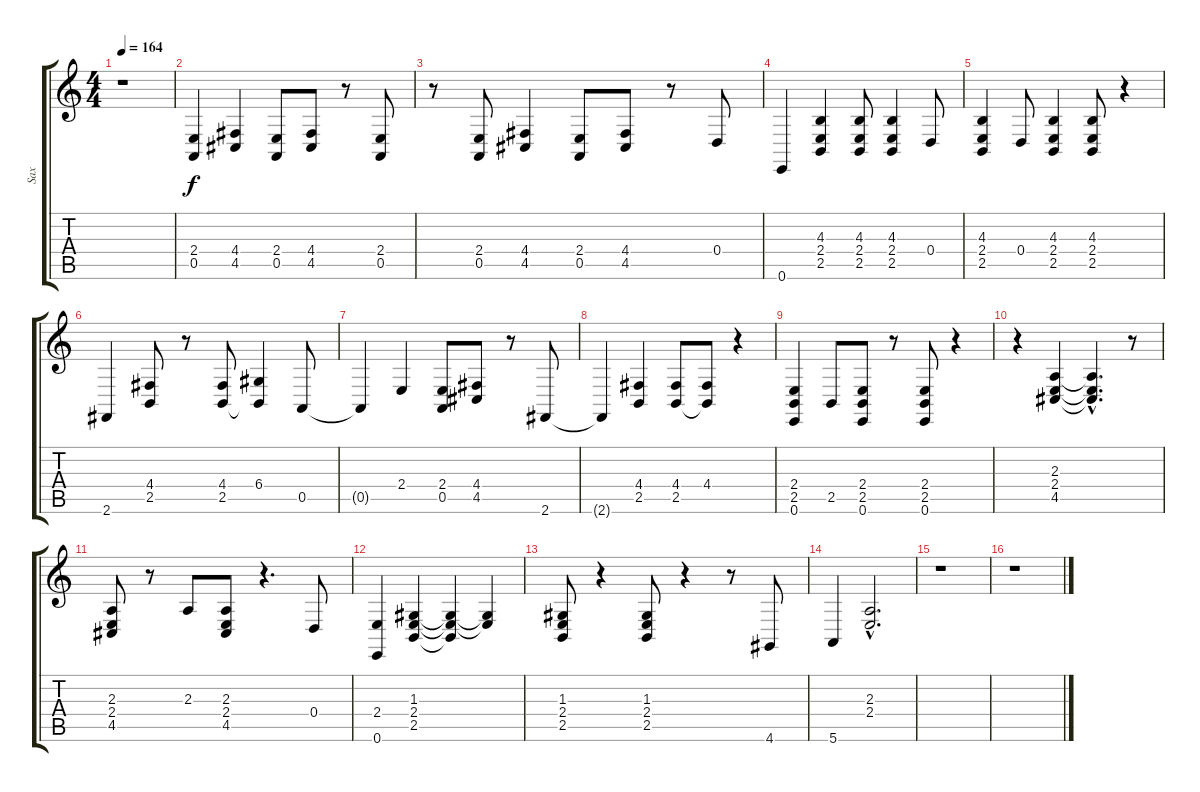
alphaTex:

\track ("Sax" "Sax") {instrument baritonesax}
\staff {score tabs}
\tuning (E4 B3 G3 D3 A2 E2) {hide}
\ts (4 4)
\tempo 164
\clef g2
\ks c
r.1{dy f} |
(2.4 0.5).4 (4.4 4.5).4 (2.4 0.5).8 (4.4 4.5).8 r.8 (2.4 0.5).8 |
r.8 (2.4 0.5).8 (4.4 4.5).4 (2.4 0.5).8 (4.4 4.5).8 r.8 0.4.8 |
0.6.4 (4.3 2.4 2.5).4 (4.3 2.4 2.5).8 (4.3 2.4 2.5).4 0.4.8 |
(4.3 2.4 2.5).4 0.4.8 (4.3 2.4 2.5).4 (4.3 2.4 2.5).8 r.4 |
2.6.4 (4.4 2.5).8 r.8 (4.4 2.5).8 (6.4 2.5{t}).4 0.5.8 |
0.5{t}.4 2.4.4 (2.4 0.5).8 (4.4 4.5).8 r.8 2.6.8 |
2.6{t}.4 (4.4 2.5).4 (4.4 2.5).8 (4.4 2.5{t}).8 r.4 |
(2.4 2.5 0.6).4 2.5.8 (2.4 2.5 0.6).8 r.8 (2.4 2.5 0.6).8 r.4 |
r.4 (2.3 2.4 4.5).4 (2.3{hac t} 2.4{hac t} 4.5{hac t}).4{d} r.8 |
(2.3 2.4 4.5).8 r.8 2.3.8 (2.3 2.4 4.5).8 r.4{d} 0.4.8 |
(2.4 0.6).4 (1.3 2.4 2.5).4 (1.3{t} 2.4{t} 2.5{t}).4 (1.3{t} 2.4{t}).4 |
(1.3 2.4 2.5).8 r.4 (1.3 2.4 2.5).8 r.4 r.8 4.6.8 |
5.6.4 (2.3{hac} 2.4{hac}).2{d} |
r.1 |
r.1
